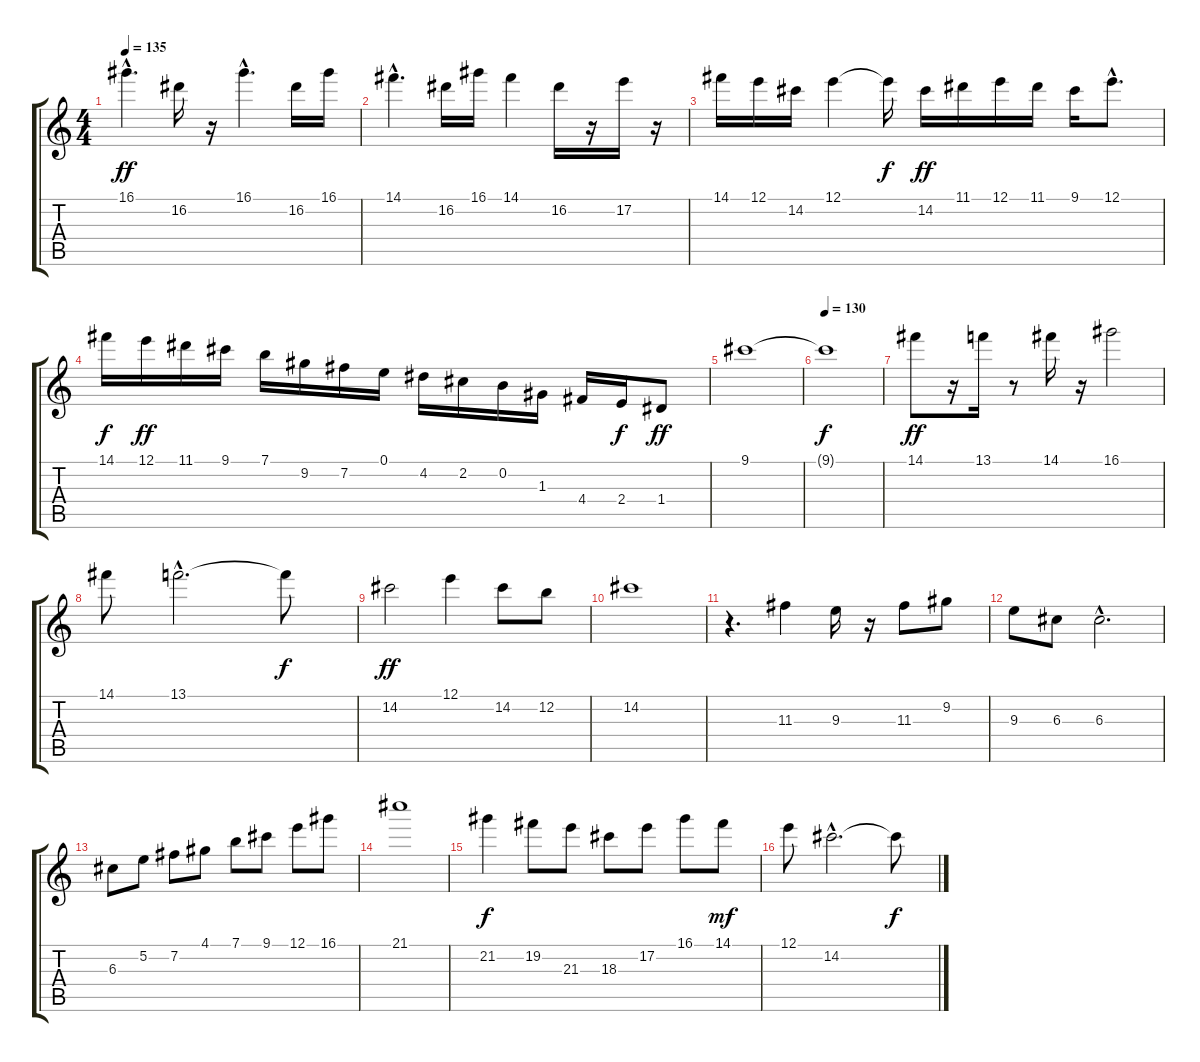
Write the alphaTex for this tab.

\track "" {instrument distortionguitar}
\staff {score tabs}
\tuning (E4 B3 G3 D3 A2 E2) {hide}
\ts (4 4)
\tempo 135
\clef g2
\ks c
16.1{hac}.4{d dy ff} 16.2.16 r.16 16.1{hac}.4{d} 16.2.16 16.1.16 |
14.1{hac}.4{d} 16.2.16 16.1.16 14.1.4 16.2.16 r.16 17.2.16 r.16 |
14.1.16 12.1.16 14.2.16 12.1.4 12.1{t}.16{dy f} 14.2.16{dy ff} 11.1.16 12.1.16 11.1.16 9.1.16 12.1{hac}.8{d} |
14.1.16{dy f} 12.1.16{dy ff} 11.1.16 9.1.16 7.1.16 9.2.16 7.2.16 0.1.16 4.2.16 2.2.16 0.2.16 1.3.16 4.4.16 2.4.16{dy f} 1.4.8{dy ff} |
9.1.1 |
\tempo 130
9.1{t}.1{dy f} |
14.1.8{dy ff} r.16 13.1.16 r.8 14.1.16 r.16 16.1.2 |
14.1.8 13.1{hac}.2{d} 13.1{t}.8{dy f} |
14.2.2{dy ff} 12.1.4 14.2.8 12.2.8 |
14.2.1 |
r.4{d} 11.3.4 9.3.16 r.16 11.3.8 9.2.8 |
9.3.8 6.3.8 6.3{hac}.2{d} |
6.3.8 5.2.8 7.2.8 4.1.8 7.1.8 9.1.8 12.1.8 16.1.8 |
21.1.1 |
21.2.4{dy f} 19.2.8 21.3.8 18.3.8 17.2.8 16.1.8 14.1.8{dy mf} |
12.1.8 14.2{hac}.2{d} 14.2{t}.8{dy f}
